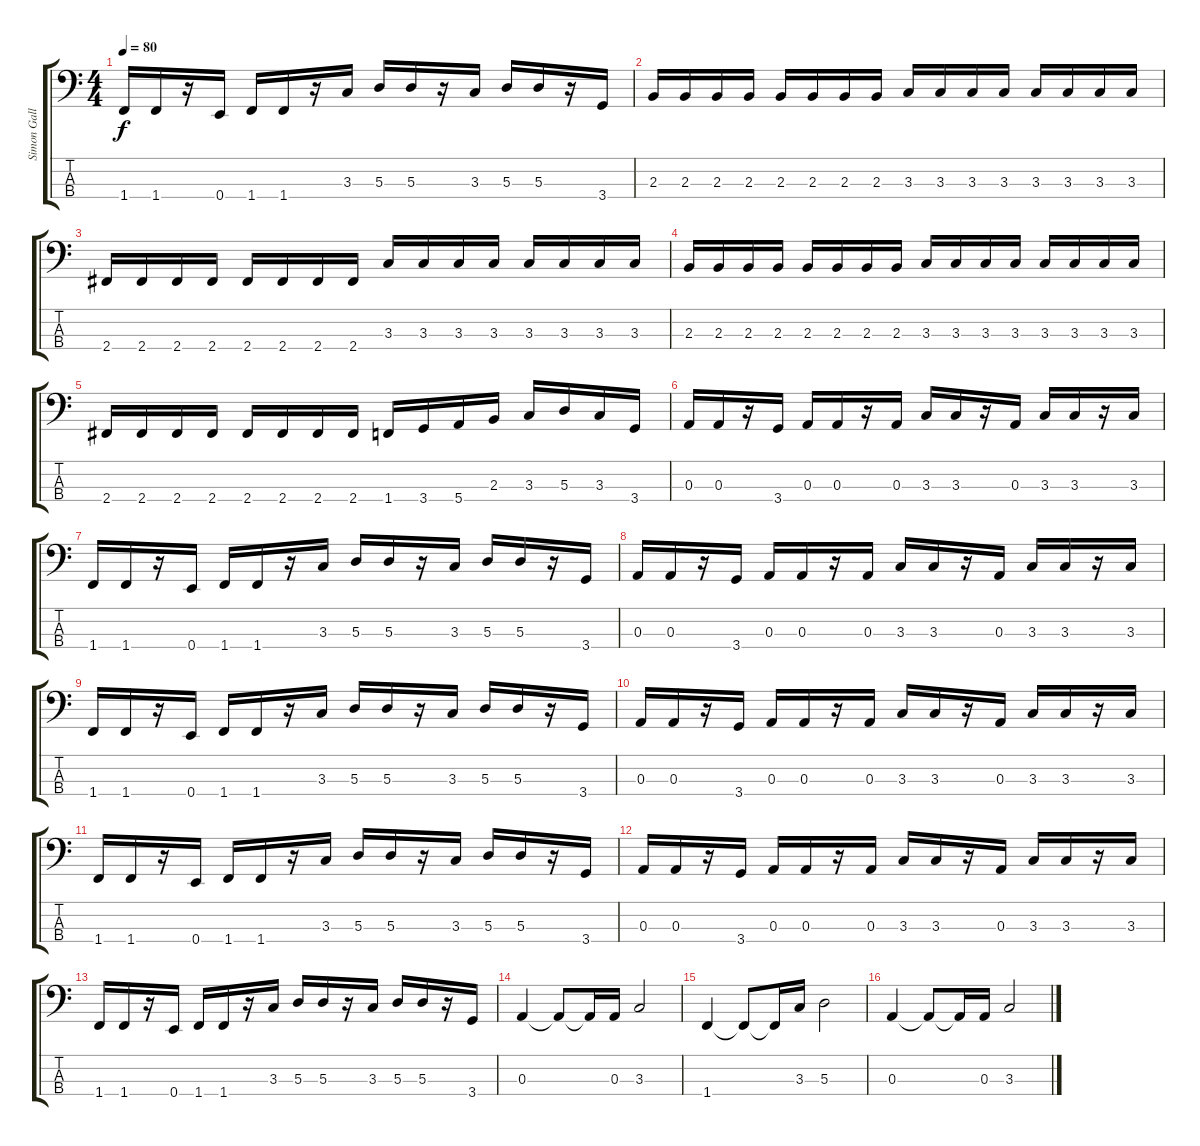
\track ("Simon Gallup (bass)" "Simon Gall") {instrument electricbasspick}
\staff {score tabs}
\tuning (G2 D2 A1 E1) {hide}
\ts (4 4)
\tempo 80
\clef f4
\ks c
1.4.16{dy f} 1.4.16 r.16 0.4.16 1.4.16 1.4.16 r.16 3.3.16 5.3.16 5.3.16 r.16 3.3.16 5.3.16 5.3.16 r.16 3.4.16 |
2.3.16 2.3.16 2.3.16 2.3.16 2.3.16 2.3.16 2.3.16 2.3.16 3.3.16 3.3.16 3.3.16 3.3.16 3.3.16 3.3.16 3.3.16 3.3.16 |
2.4.16 2.4.16 2.4.16 2.4.16 2.4.16 2.4.16 2.4.16 2.4.16 3.3.16 3.3.16 3.3.16 3.3.16 3.3.16 3.3.16 3.3.16 3.3.16 |
2.3.16 2.3.16 2.3.16 2.3.16 2.3.16 2.3.16 2.3.16 2.3.16 3.3.16 3.3.16 3.3.16 3.3.16 3.3.16 3.3.16 3.3.16 3.3.16 |
2.4.16 2.4.16 2.4.16 2.4.16 2.4.16 2.4.16 2.4.16 2.4.16 1.4.16 3.4.16 5.4.16 2.3.16 3.3.16 5.3.16 3.3.16 3.4.16 |
0.3.16 0.3.16 r.16 3.4.16 0.3.16 0.3.16 r.16 0.3.16 3.3.16 3.3.16 r.16 0.3.16 3.3.16 3.3.16 r.16 3.3.16 |
1.4.16 1.4.16 r.16 0.4.16 1.4.16 1.4.16 r.16 3.3.16 5.3.16 5.3.16 r.16 3.3.16 5.3.16 5.3.16 r.16 3.4.16 |
0.3.16 0.3.16 r.16 3.4.16 0.3.16 0.3.16 r.16 0.3.16 3.3.16 3.3.16 r.16 0.3.16 3.3.16 3.3.16 r.16 3.3.16 |
1.4.16 1.4.16 r.16 0.4.16 1.4.16 1.4.16 r.16 3.3.16 5.3.16 5.3.16 r.16 3.3.16 5.3.16 5.3.16 r.16 3.4.16 |
0.3.16 0.3.16 r.16 3.4.16 0.3.16 0.3.16 r.16 0.3.16 3.3.16 3.3.16 r.16 0.3.16 3.3.16 3.3.16 r.16 3.3.16 |
1.4.16 1.4.16 r.16 0.4.16 1.4.16 1.4.16 r.16 3.3.16 5.3.16 5.3.16 r.16 3.3.16 5.3.16 5.3.16 r.16 3.4.16 |
0.3.16 0.3.16 r.16 3.4.16 0.3.16 0.3.16 r.16 0.3.16 3.3.16 3.3.16 r.16 0.3.16 3.3.16 3.3.16 r.16 3.3.16 |
1.4.16 1.4.16 r.16 0.4.16 1.4.16 1.4.16 r.16 3.3.16 5.3.16 5.3.16 r.16 3.3.16 5.3.16 5.3.16 r.16 3.4.16 |
0.3.4 0.3{t}.8 0.3{t}.16 0.3.16 3.3.2 |
1.4.4 1.4{t}.8 1.4{t}.16 3.3.16 5.3.2 |
0.3.4 0.3{t}.8 0.3{t}.16 0.3.16 3.3.2
